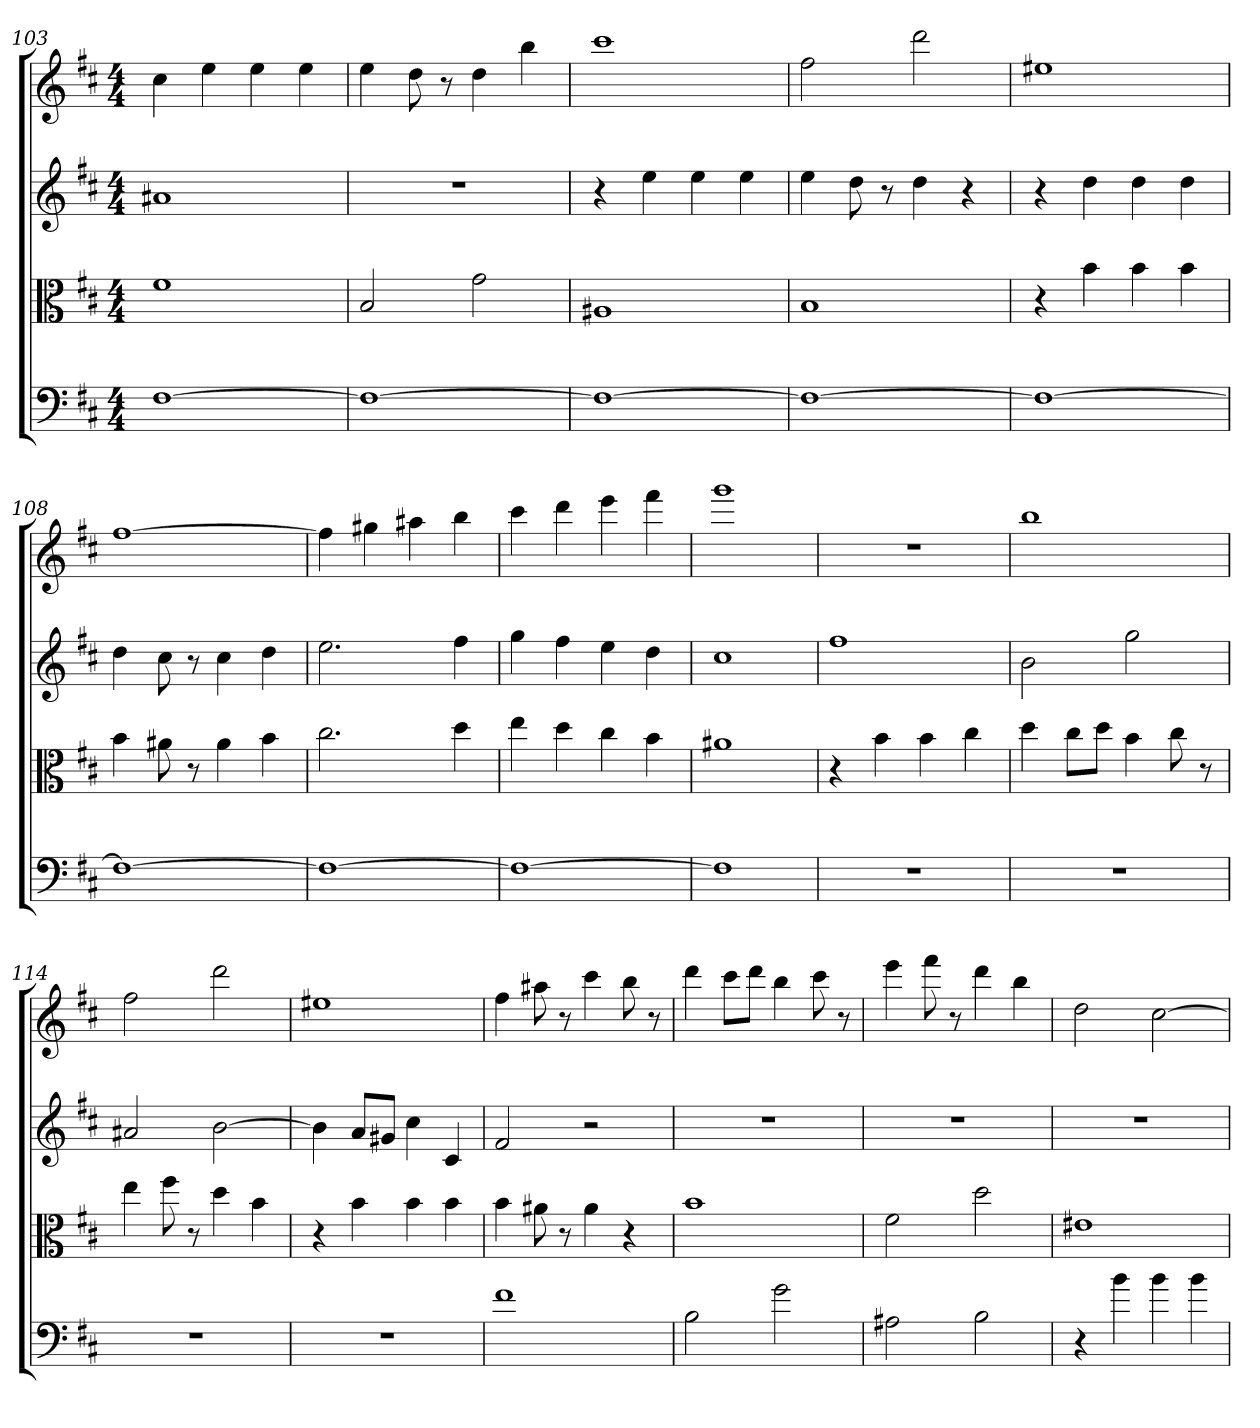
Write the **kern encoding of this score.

**kern	**kern	**kern	**kern
*part4	*part3	*part2	*part1
*staff4	*staff3	*staff2	*staff1
*clefF4	*clefC3	*clefG2	*clefG2
*k[f#c#]	*k[f#c#]	*k[f#c#]	*k[f#c#]
*b:	*b:	*b:	*b:
*M4/4	*M4/4	*M4/4	*M4/4
=103	=103	=103	=103
[1F#	1f#	1a#X	4cc#
.	.	.	4ee
.	.	.	4ee
.	.	.	4ee
=104	=104	=104	=104
1F#_	2B	1r	4ee
.	.	.	8dd
.	.	.	8r
.	2g	.	4dd
.	.	.	4bb
=105	=105	=105	=105
1F#_	1A#X	4r	1ccc#
.	.	4ee	.
.	.	4ee	.
.	.	4ee	.
=106	=106	=106	=106
1F#_	1B	4ee	2ff#
.	.	8dd	.
.	.	8r	.
.	.	4dd	2ddd
.	.	4r	.
=107	=107	=107	=107
1F#_	4r	4r	1ee#X
.	4b	4dd	.
.	4b	4dd	.
.	4b	4dd	.
=108	=108	=108	=108
1F#_	4b	4dd	[1ff#
.	8a#X	8cc#	.
.	8r	8r	.
.	4a#	4cc#	.
.	4b	4dd	.
=109	=109	=109	=109
1F#_	2.cc#	2.ee	4ff#]
.	.	.	4gg#X
.	.	.	4aa#X
.	4dd	4ff#	4bb
=110	=110	=110	=110
1F#_	4ee	4gg	4ccc#
.	4dd	4ff#	4ddd
.	4cc#	4ee	4eee
.	4b	4dd	4fff#
=111	=111	=111	=111
1F#]	1a#X	1cc#	1ggg
=112	=112	=112	=112
1r	4r	1ff#	1r
.	4b	.	.
.	4b	.	.
.	4cc#	.	.
=113	=113	=113	=113
1r	4dd	2b	1bb
.	8cc#\L	.	.
.	8dd\J	.	.
.	4b	2gg	.
.	8cc#	.	.
.	8r	.	.
=114	=114	=114	=114
1r	4ee	2a#X	2ff#
.	8ff#	.	.
.	8r	.	.
.	4dd	[2b	2ddd
.	4b	.	.
=115	=115	=115	=115
1r	4r	4b]	1ee#X
.	4b	8a/L	.
.	.	8g#X/J	.
.	4b	4cc#	.
.	4b	4c#	.
=116	=116	=116	=116
1f#	4b	2f#	4ff#
.	8a#X	.	8aa#X
.	8r	.	8r
.	4a#	2r	4ccc#
.	4r	.	8bb
.	.	.	8r
=117	=117	=117	=117
2B	1b	1r	4ddd
.	.	.	8ccc#\L
.	.	.	8ddd\J
2g	.	.	4bb
.	.	.	8ccc#
.	.	.	8r
=118	=118	=118	=118
2A#X	2f#	1r	4eee
.	.	.	8fff#
.	.	.	8r
2B	2dd	.	4ddd
.	.	.	4bb
=119	=119	=119	=119
4r	1e#X	1r	2dd
4b	.	.	.
4b	.	.	[2cc#
4b	.	.	.
=	=	=	=
*-	*-	*-	*-
